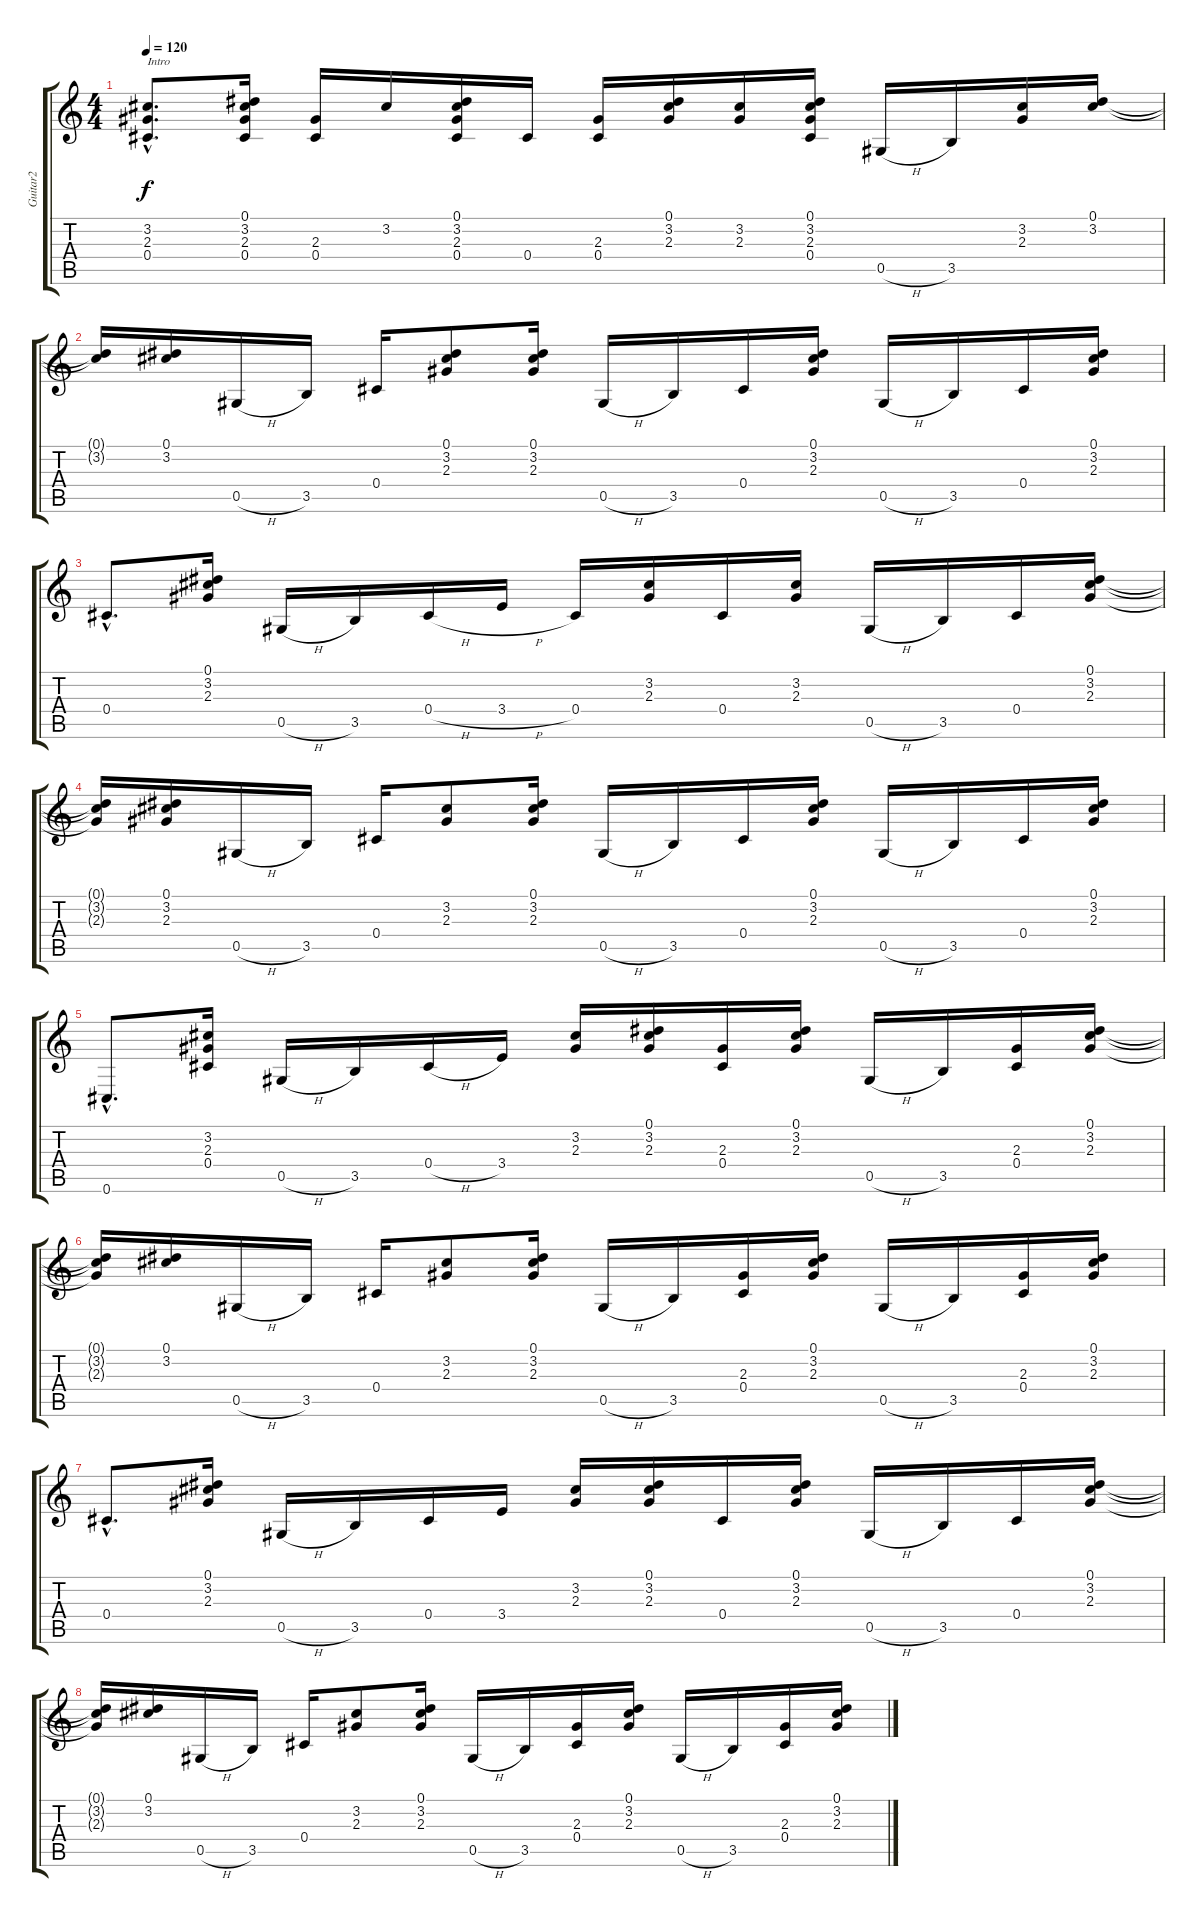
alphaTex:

\track ("Guitar2" "Guitar2") {instrument acousticguitarsteel}
\staff {score tabs}
\tuning (Eb4 Bb3 Gb3 Db3 Ab2 Db2) {hide}
\ts (4 4)
\tempo 120
\clef g2
\ks c
(3.2{hac} 2.3{hac} 0.4{hac}).8{d txt "Intro" dy f instrument acousticguitarsteel} (0.1 3.2 2.3 0.4).16 (2.3 0.4).16 3.2.16 (0.1 3.2 2.3 0.4).16 0.4.16 (2.3 0.4).16 (0.1 3.2 2.3).16 (3.2 2.3).16 (0.1 3.2 2.3 0.4).16 0.5{h}.16 3.5.16 (3.2 2.3).16 (0.1 3.2).16 |
(0.1{t} 3.2{t}).16 (0.1 3.2).16 0.5{h}.16 3.5.16 0.4.16 (0.1 3.2 2.3).8 (0.1 3.2 2.3).16 0.5{h}.16 3.5.16 0.4.16 (0.1 3.2 2.3).16 0.5{h}.16 3.5.16 0.4.16 (0.1 3.2 2.3).16 |
0.4{hac}.8{d} (0.1 3.2 2.3).16 0.5{h}.16 3.5.16 0.4{h}.16 3.4{h}.16 0.4.16 (3.2 2.3).16 0.4.16 (3.2 2.3).16 0.5{h}.16 3.5.16 0.4.16 (0.1 3.2 2.3).16 |
(0.1{t} 3.2{t} 2.3{t}).16 (0.1 3.2 2.3).16 0.5{h}.16 3.5.16 0.4.16 (3.2 2.3).8 (0.1 3.2 2.3).16 0.5{h}.16 3.5.16 0.4.16 (0.1 3.2 2.3).16 0.5{h}.16 3.5.16 0.4.16 (0.1 3.2 2.3).16 |
0.6{hac}.8{d} (3.2 2.3 0.4).16 0.5{h}.16 3.5.16 0.4{h}.16 3.4.16 (3.2 2.3).16 (0.1 3.2 2.3).16 (2.3 0.4).16 (0.1 3.2 2.3).16 0.5{h}.16 3.5.16 (2.3 0.4).16 (0.1 3.2 2.3).16 |
(0.1{t} 3.2{t} 2.3{t}).16 (0.1 3.2).16 0.5{h}.16 3.5.16 0.4.16 (3.2 2.3).8 (0.1 3.2 2.3).16 0.5{h}.16 3.5.16 (2.3 0.4).16 (0.1 3.2 2.3).16 0.5{h}.16 3.5.16 (2.3 0.4).16 (0.1 3.2 2.3).16 |
0.4{hac}.8{d} (0.1 3.2 2.3).16 0.5{h}.16 3.5.16 0.4.16 3.4.16 (3.2 2.3).16 (0.1 3.2 2.3).16 0.4.16 (0.1 3.2 2.3).16 0.5{h}.16 3.5.16 0.4.16 (0.1 3.2 2.3).16 |
(0.1{t} 3.2{t} 2.3{t}).16 (0.1 3.2).16 0.5{h}.16 3.5.16 0.4.16 (3.2 2.3).8 (0.1 3.2 2.3).16 0.5{h}.16 3.5.16 (2.3 0.4).16 (0.1 3.2 2.3).16 0.5{h}.16 3.5.16 (2.3 0.4).16 (0.1 3.2 2.3).16
